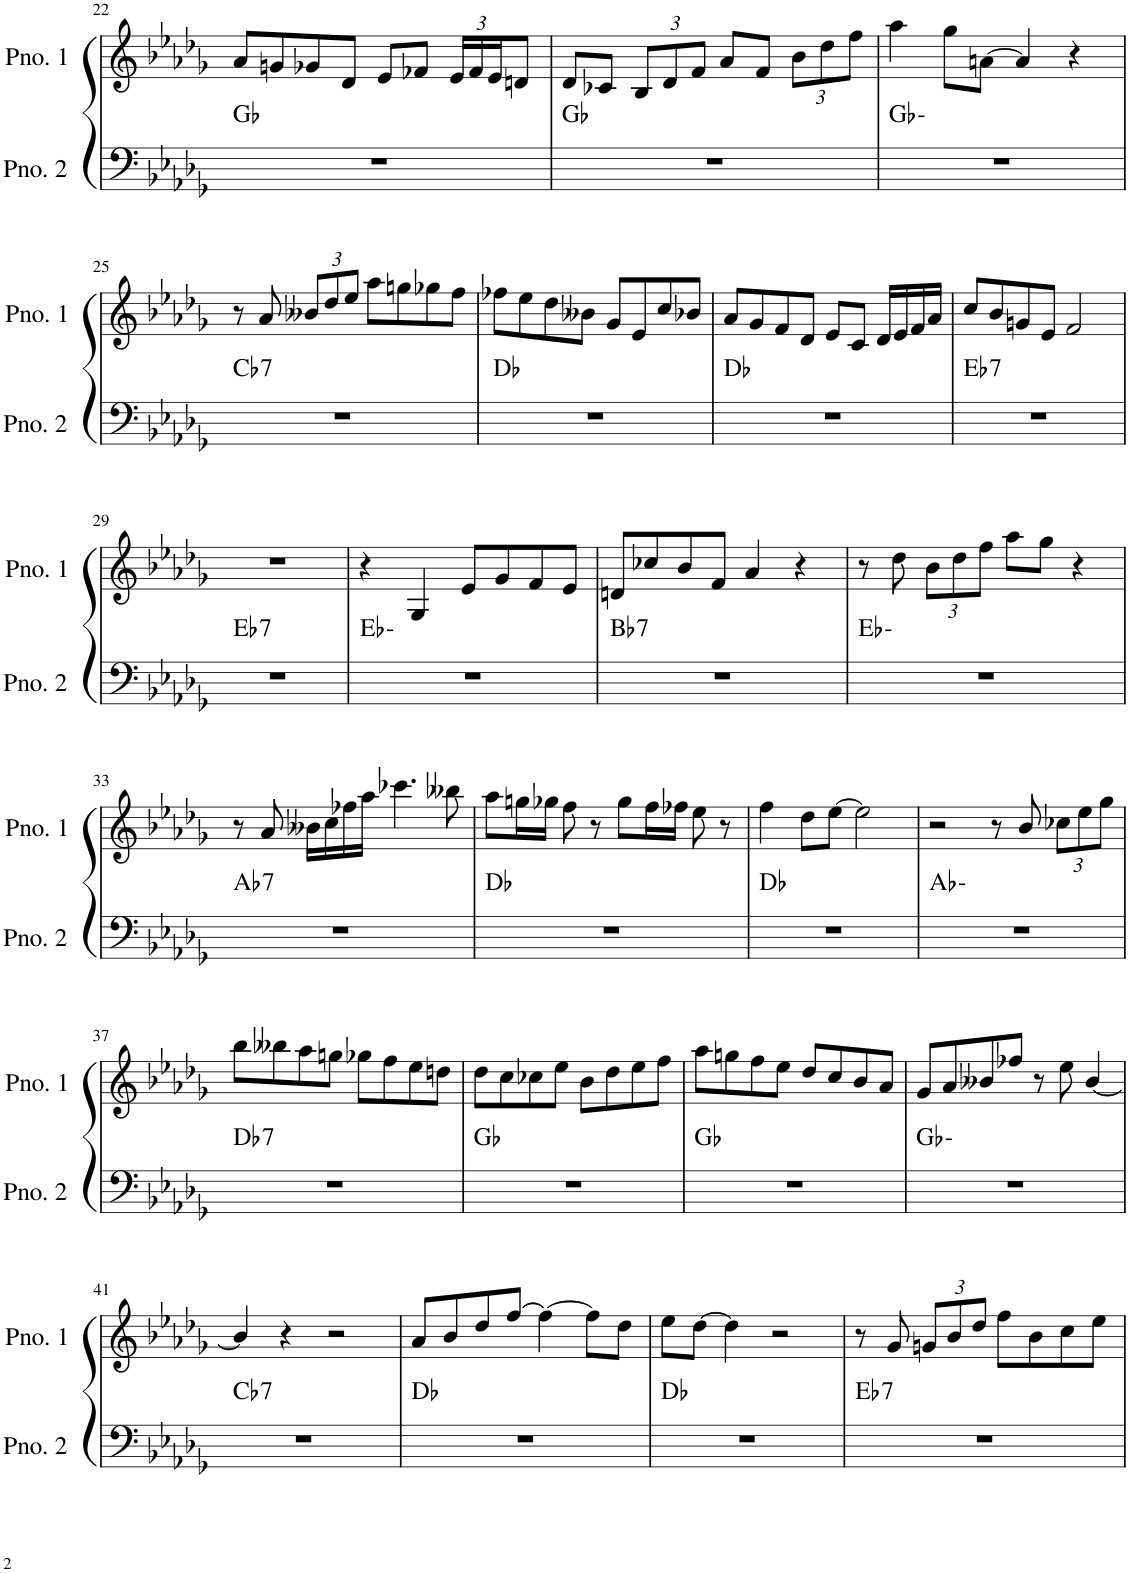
**kern	**harte	**kern
*part2	*part2	*part1
*staff2	*	*staff1
*I"ピアノ 2	*	*I"ピアノ 1
!!LO:PB:g=z
*clefF4	*	*clefG2
*k[b-e-a-d-g-]	*	*k[b-e-a-d-g-]
*M4/4	*	*M4/4
=22	=22	=22
1r	Gb:maj	8a-/L
.	.	8gn/
.	.	8g-X/
.	.	8d-/J
.	.	8e-/L
.	.	8f-X/J
*	*	*Xbrackettup
.	.	24e-/LL
.	.	24f-/
.	.	24e-/J
.	.	8dn/J
=23	=23	=23
1r	Gb:maj	8d-/L
.	.	8c-X/J
.	.	12B-/L
.	.	12d-/
.	.	12f/J
.	.	8a-/L
.	.	8f/J
.	.	12b-\L
.	.	12dd-\
.	.	12ff\J
=24	=24	=24
1r	Gb:min	4aa-\
.	.	8gg-\L
.	.	[8an\J
.	.	4a/]
.	.	4r
!!LO:LB:g=z
=25	=25	=25
!	!LO:H:kt=7	!
1r	Cb:7	8r
.	.	8a-/
.	.	12b--X/L
.	.	12dd-/
.	.	12ee-/J
.	.	8aa-\L
.	.	8ggn\
.	.	8gg-X\
.	.	8ff\J
=26	=26	=26
1r	Db:maj	8ff-X\L
.	.	8ee-\
.	.	8dd-\
.	.	8b--X\J
.	.	8g-/L
.	.	8e-/
.	.	8cc/
.	.	8b-X/J
=27	=27	=27
1r	Db:maj	8a-/L
.	.	8g-/
.	.	8f/
.	.	8d-/J
.	.	8e-/L
.	.	8c/J
.	.	16d-/LL
.	.	16e-/
.	.	16f/
.	.	16a-/JJ
=28	=28	=28
!	!LO:H:kt=7	!
1r	Eb:7	8cc/L
.	.	8b-/
.	.	8gn/
.	.	8e-/J
.	.	2f/
!!LO:LB:g=z
=29	=29	=29
!	!LO:H:kt=7	!
1r	Eb:7	1r
=30	=30	=30
1r	Eb:min	4r
.	.	4G-/
.	.	8e-/L
.	.	8g-/
.	.	8f/
.	.	8e-/J
=31	=31	=31
!	!LO:H:kt=7	!
1r	Bb:7	8dn/L
.	.	8cc-X/
.	.	8b-/
.	.	8f/J
.	.	4a-/
.	.	4r
=32	=32	=32
1r	Eb:min	8r
.	.	8dd-\
.	.	12b-\L
.	.	12dd-\
.	.	12ff\J
.	.	8aa-\L
.	.	8gg-\J
.	.	4r
!!LO:LB:g=z
=33	=33	=33
!	!LO:H:kt=7	!
1r	Ab:7	8r
.	.	8a-/
.	.	16b--X\LL
.	.	16cc\
.	.	16ff-X\
.	.	16aa-\JJ
.	.	4.ccc-X\
.	.	8bb--X\
=34	=34	=34
1r	Db:maj	8aa-\L
.	.	16ggn\L
.	.	16gg-X\JJ
.	.	8ff\
.	.	8r
.	.	8gg-\L
.	.	16ff\L
.	.	16ff-X\JJ
.	.	8ee-\
.	.	8r
=35	=35	=35
1r	Db:maj	4ff\
.	.	8dd-\L
.	.	[8ee-\J
.	.	2ee-\]
=36	=36	=36
1r	Ab:min	2r
.	.	8r
.	.	8b-/
.	.	12cc-X\L
.	.	12ee-\
.	.	12gg-\J
!!LO:LB:g=z
=37	=37	=37
!	!LO:H:kt=7	!
1r	Db:7	8bb-\L
.	.	8bb--X\
.	.	8aa-\
.	.	8ggn\J
.	.	8gg-X\L
.	.	8ff\
.	.	8ee-\
.	.	8ddn\J
=38	=38	=38
1r	Gb:maj	8dd-\L
.	.	8cc\
.	.	8cc-X\
.	.	8ee-\J
.	.	8b-\L
.	.	8dd-\
.	.	8ee-\
.	.	8ff\J
=39	=39	=39
1r	Gb:maj	8aa-\L
.	.	8ggn\
.	.	8ff\
.	.	8ee-\J
.	.	8dd-/L
.	.	8cc/
.	.	8b-/
.	.	8a-/J
=40	=40	=40
1r	Gb:min	8g-/L
.	.	8a-/
.	.	8b--X/
.	.	8ff-X/J
.	.	8r
.	.	8ee-\
.	.	[4b--/
!!LO:LB:g=z
=41	=41	=41
!	!LO:H:kt=7	!
1r	Cb:7	4b--/]
.	.	4r
.	.	2r
=42	=42	=42
1r	Db:maj	8a-/L
.	.	8b-/
.	.	8dd-/
.	.	[8ff/J
.	.	4ff\_
.	.	8ff\L]
.	.	8dd-\J
=43	=43	=43
1r	Db:maj	8ee-\L
.	.	[8dd-\J
.	.	4dd-\]
.	.	2r
=44	=44	=44
!	!LO:H:kt=7	!
1r	Eb:7	8r
.	.	8g-/
.	.	12gn/L
.	.	12b-/
.	.	12dd-/J
.	.	8ff\L
.	.	8b-\
.	.	8cc\
.	.	8ee-\J
=	=	=
*-	*-	*-
